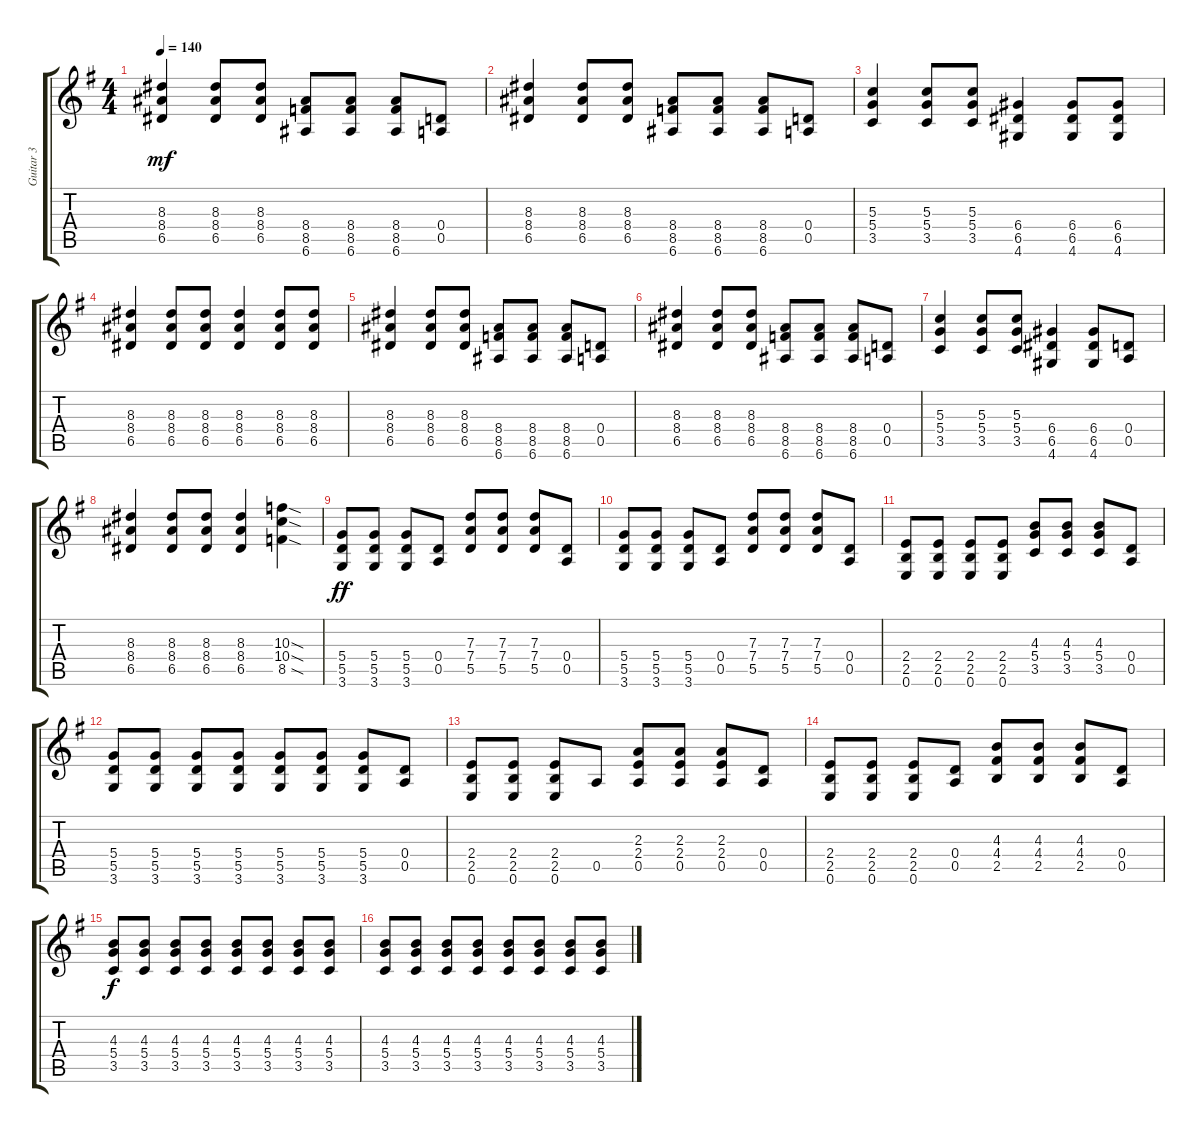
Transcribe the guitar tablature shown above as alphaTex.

\track ("Guitar 3" "Guitar 3") {instrument overdrivenguitar}
\staff {score tabs}
\tuning (E4 B3 G3 D3 A2 E2) {hide}
\ts (4 4)
\tempo 140
\clef g2
\ks g
(8.3 8.4 6.5).4{dy mf} (8.3 8.4 6.5).8 (8.3 8.4 6.5).8 (8.4 8.5 6.6).8 (8.4 8.5 6.6).8 (8.4 8.5 6.6).8 (0.4 0.5).8 |
(8.3 8.4 6.5).4 (8.3 8.4 6.5).8 (8.3 8.4 6.5).8 (8.4 8.5 6.6).8 (8.4 8.5 6.6).8 (8.4 8.5 6.6).8 (0.4 0.5).8 |
(5.3 5.4 3.5).4 (5.3 5.4 3.5).8 (5.3 5.4 3.5).8 (6.4 6.5 4.6).4 (6.4 6.5 4.6).8 (6.4 6.5 4.6).8 |
(8.3 8.4 6.5).4 (8.3 8.4 6.5).8 (8.3 8.4 6.5).8 (8.3 8.4 6.5).4 (8.3 8.4 6.5).8 (8.3 8.4 6.5).8 |
(8.3 8.4 6.5).4 (8.3 8.4 6.5).8 (8.3 8.4 6.5).8 (8.4 8.5 6.6).8 (8.4 8.5 6.6).8 (8.4 8.5 6.6).8 (0.4 0.5).8 |
(8.3 8.4 6.5).4 (8.3 8.4 6.5).8 (8.3 8.4 6.5).8 (8.4 8.5 6.6).8 (8.4 8.5 6.6).8 (8.4 8.5 6.6).8 (0.4 0.5).8 |
(5.3 5.4 3.5).4 (5.3 5.4 3.5).8 (5.3 5.4 3.5).8 (6.4 6.5 4.6).4 (6.4 6.5 4.6).8 (0.4 0.5).8 |
(8.3 8.4 6.5).4 (8.3 8.4 6.5).8 (8.3 8.4 6.5).8 (8.3 8.4 6.5).4 (10.3{sod} 10.4{sod} 8.5{sod}).4 |
(5.4 5.5 3.6).8{dy ff} (5.4 5.5 3.6).8 (5.4 5.5 3.6).8 (0.4 0.5).8 (7.3 7.4 5.5).8 (7.3 7.4 5.5).8 (7.3 7.4 5.5).8 (0.4 0.5).8 |
(5.4 5.5 3.6).8 (5.4 5.5 3.6).8 (5.4 5.5 3.6).8 (0.4 0.5).8 (7.3 7.4 5.5).8 (7.3 7.4 5.5).8 (7.3 7.4 5.5).8 (0.4 0.5).8 |
(2.4 2.5 0.6).8 (2.4 2.5 0.6).8 (2.4 2.5 0.6).8 (2.4 2.5 0.6).8 (4.3 5.4 3.5).8 (4.3 5.4 3.5).8 (4.3 5.4 3.5).8 (0.4 0.5).8 |
(5.4 5.5 3.6).8 (5.4 5.5 3.6).8 (5.4 5.5 3.6).8 (5.4 5.5 3.6).8 (5.4 5.5 3.6).8 (5.4 5.5 3.6).8 (5.4 5.5 3.6).8 (0.4 0.5).8 |
(2.4 2.5 0.6).8 (2.4 2.5 0.6).8 (2.4 2.5 0.6).8 0.5.8 (2.3 2.4 0.5).8 (2.3 2.4 0.5).8 (2.3 2.4 0.5).8 (0.4 0.5).8 |
(2.4 2.5 0.6).8 (2.4 2.5 0.6).8 (2.4 2.5 0.6).8 (0.4 0.5).8 (4.3 4.4 2.5).8 (4.3 4.4 2.5).8 (4.3 4.4 2.5).8 (0.4 0.5).8 |
(4.3 5.4 3.5).8{dy f} (4.3 5.4 3.5).8 (4.3 5.4 3.5).8 (4.3 5.4 3.5).8 (4.3 5.4 3.5).8 (4.3 5.4 3.5).8 (4.3 5.4 3.5).8 (4.3 5.4 3.5).8 |
(4.3 5.4 3.5).8 (4.3 5.4 3.5).8 (4.3 5.4 3.5).8 (4.3 5.4 3.5).8 (4.3 5.4 3.5).8 (4.3 5.4 3.5).8 (4.3 5.4 3.5).8 (4.3 5.4 3.5).8
